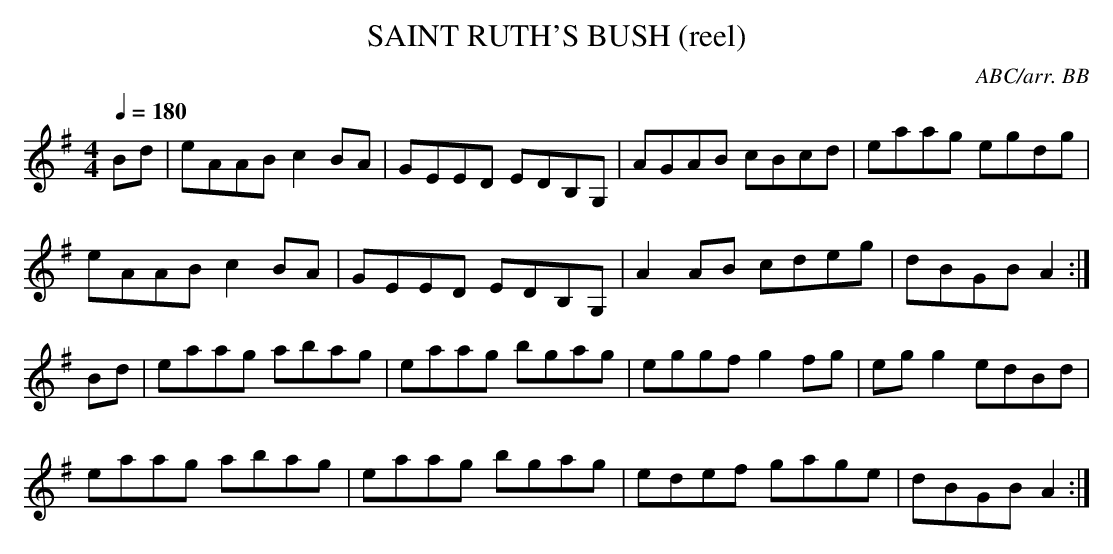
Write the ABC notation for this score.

X:1
T:SAINT RUTH'S BUSH (reel)
C:ABC/arr. BB
Q:1/4=180
L:1/8
M:4/4
K:Ador
Bd|eAAB c2 BA|GEED EDB,G,|AGAB cBcd|eaag egdg|
eAAB c2 BA|GEED EDB,G,|A2 AB cdeg|dBGB A2:|
Bd|eaag abag|eaag bgag|eggf g2 fg|eg g2 edBd|
eaag abag|eaag bgag|edef gage|dBGB A2:|
